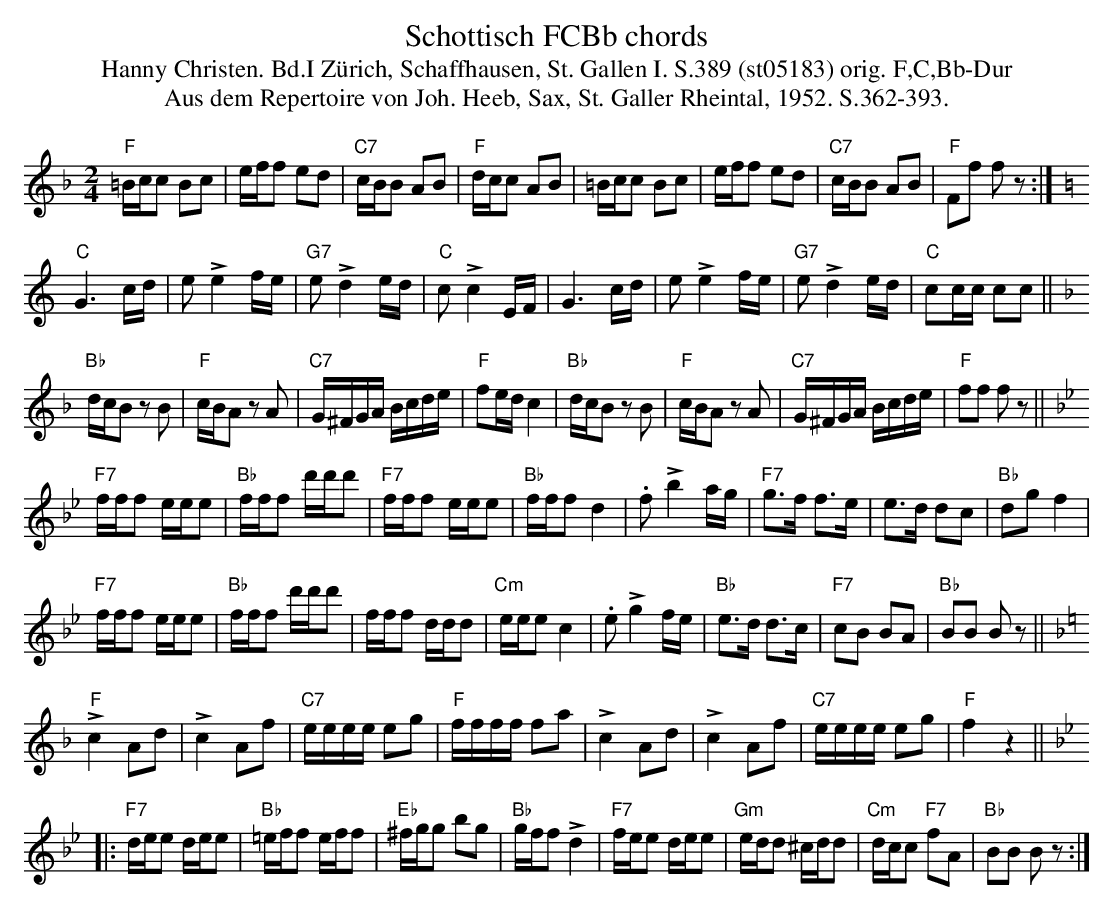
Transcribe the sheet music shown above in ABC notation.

X:1
T: Schottisch FCBb chords
T:Hanny Christen. Bd.I Zürich, Schaffhausen, St. Gallen I. S.389 (st05183) orig. F,C,Bb-Dur
T: Aus dem Repertoire von Joh. Heeb, Sax, St. Galler Rheintal, 1952. S.362-393.
M:2/4
L:1/16
K:F %%MIDI gchordon
"F"=Bcc2 B2c2 | eff2 e2d2 | "C7"cBB2 A2B2 | "F"dcc2 A2B2 | =Bcc2 B2c2 | eff2 e2d2 | "C7"cBB2 A2B2 | "F"F2f2 f2z2 :| [K:C]
"C"G6cd | e2!>!e4 fe | "G7"e2!>!d4ed | "C"c2!>!c4EF | G6cd | e2!>!e4 fe | "G7"e2!>!d4ed | "C"c2cc c2c2 || [K:F]
"Bb"dcB2 z2B2 | "F"cBA2 z2A2 | "C7"G^FGA Bcde | "F"f2edc4 | "Bb"dcB2 z2B2 | "F"cBA2 z2A2 | "C7"G^FGA Bcde | "F"f2f2 f2z2 || [K:Bb]
"F7"fff2 eee2 | "Bb"fff2 d'd'd'2 | "F7"fff2 eee2 | "Bb"fff2d4 | .f2!>!b4ag | "F7"g3f f3e | e3d d2c2 | "Bb"d2g2f4 |
"F7"fff2 eee2 | "Bb"fff2 d'd'd'2 | fff2 ddd2 | "Cm"eee2 c4 | .e2!>!g4fe | "Bb"e3d d3c | "F7"c2B2 B2A2 | "Bb"B2B2 B2z2 || [K:F]
"F"!>!c4 A2d2 | !>!c4 A2f2 | "C7"eeee e2g2 | "F"ffff f2a2 | !>!c4 A2d2 | !>!c4A2f2 | "C7"eeee e2g2 | "F"f4z4 || [K:Bb]
|: "F7"dee2 dee2 | "Bb"=eff2 eff2 | "Eb"^fgg2 b2g2 | "Bb"gff2 !>!d4 | "F7"fee2 dee2 | "Gm"edd2 ^cdd2 | "Cm"dcc2 "F7"f2A2 | "Bb"B2B2 B2z2 :|
